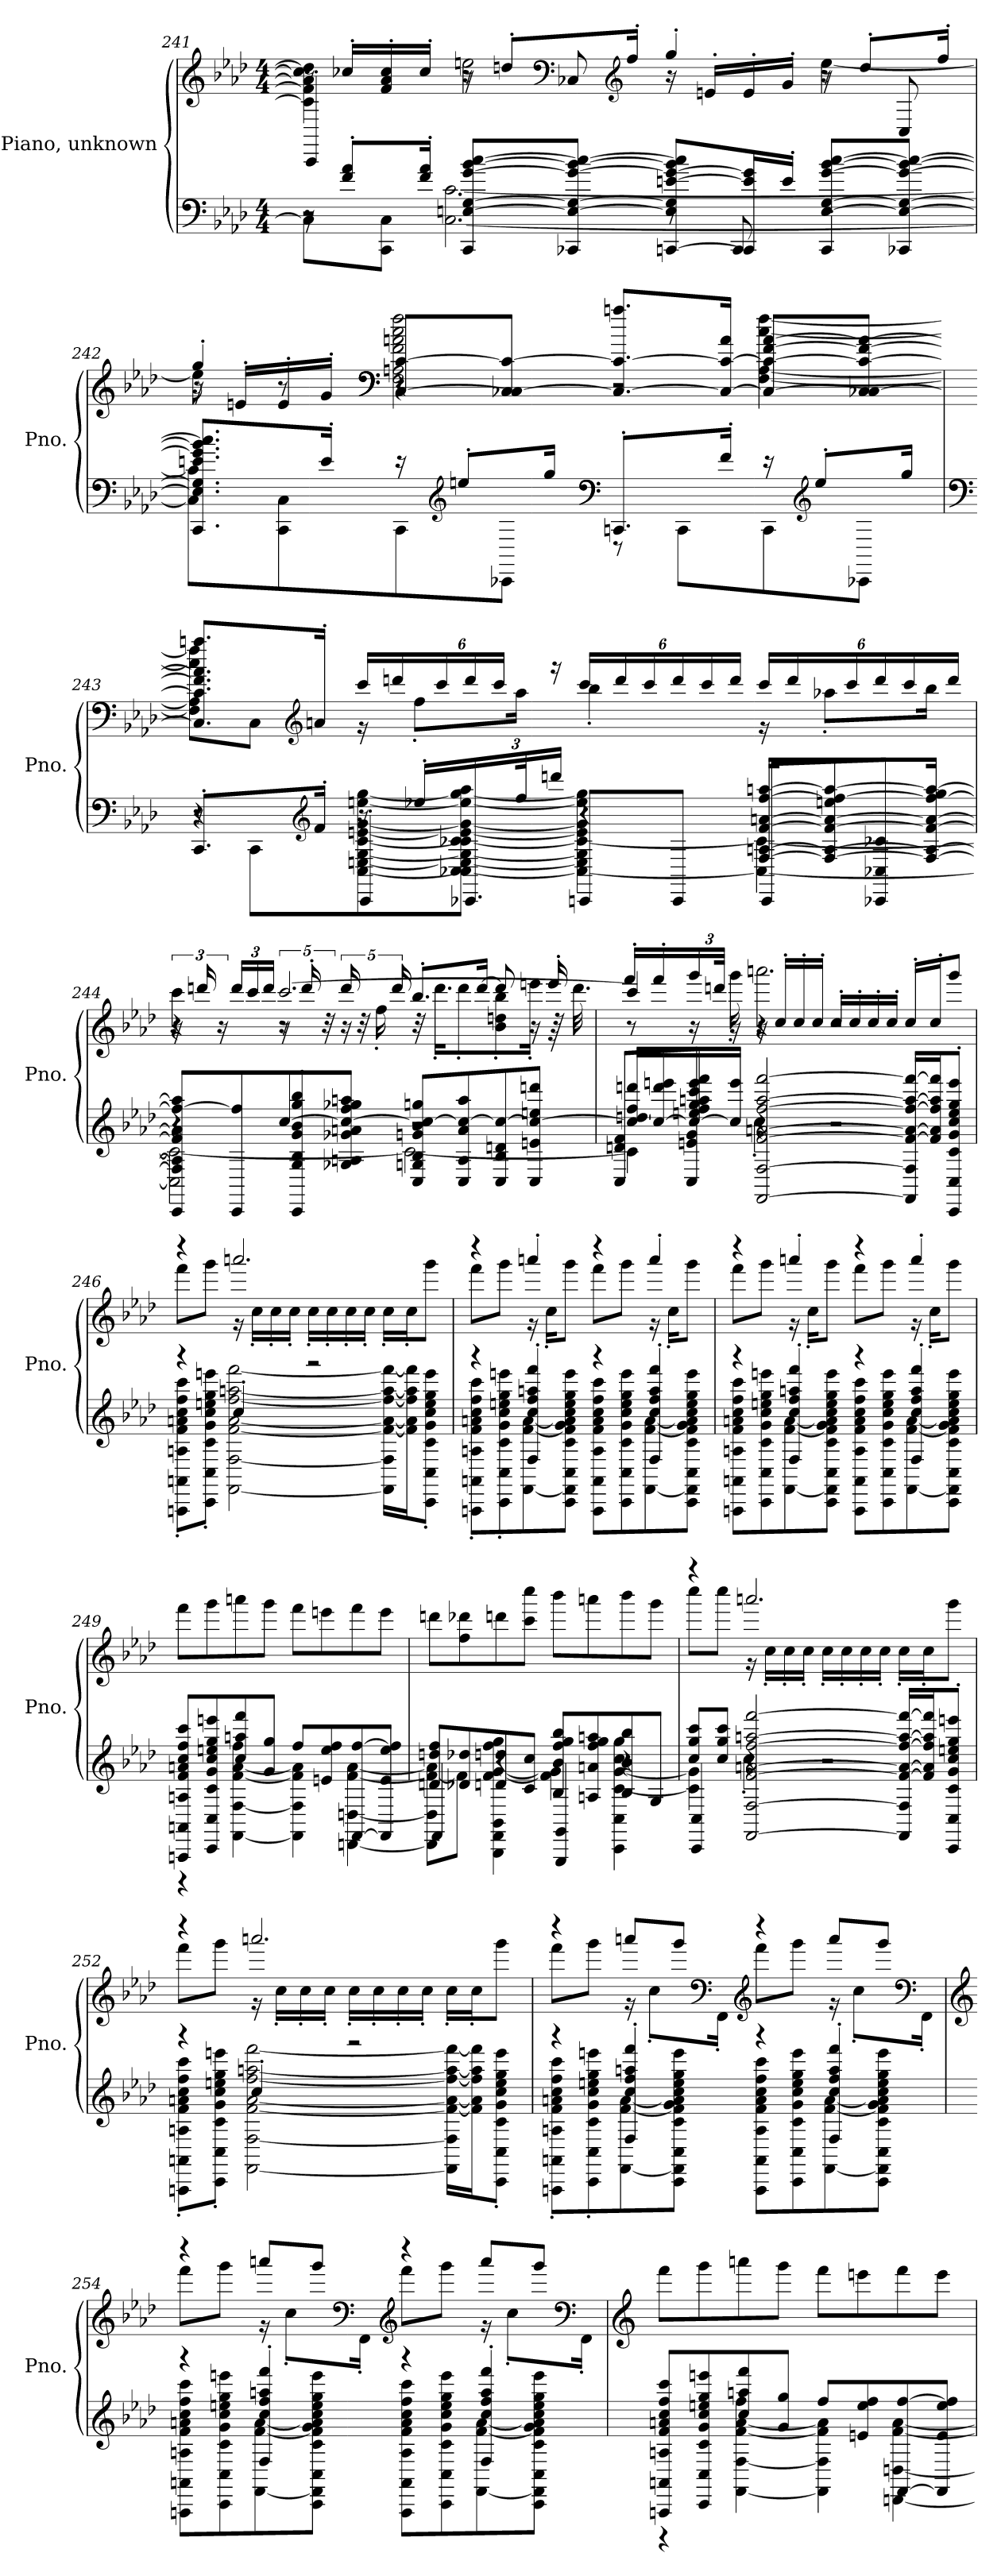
**kern	**kern
*part1	*part1
*staff2	*staff1
*I"Piano, unknown	*
*I'Pno.	*
!!LO:LB:g=z
*clefF4	*clefG2
*k[b-e-a-d-]	*k[b-e-a-d-]
*M4/4	*M4/4
=241	=241
*^	*^
*	*^	*	*^
16r	8C\L]	2r	16r	4c\] 4f\] 4a-\] 4cc-\] 4dd\]	4CC'/
8f/' 8a-/'L	.	.	16cc-X'/LL	.	.
.	8CC\ 8C\J	.	16f/' 16a-/' 16cc-/'	.	.
16f/' 16a-/'Jk	.	.	16cc-'/JJ	.	.
8CC/ [8En/ [8G/ [8g/ [8b-/ [8cc/L	[2.C\ [2.c\	.	16r	2een\	8r
.	.	.	8ddn'/L	.	.
*	*	*	*clefF4	*	*
8CC-X/ 8E/_ 8G/_ 8g/_ 8b-/_ 8cc/_J	.	.	.	.	8C-X/
*	*	*	*clefG2	*	*
.	.	.	16ff'/Jk	.	.
[8CCn/ 8E/] 8G/] [8en/ 8g/_ 8b-/] 8cc/]L	.	8r	16r	.	4gg'/
.	.	.	16en'/LL	.	.
16CC/] 16e/] 16g/]L	.	8CC/	16e'/	.	.
16e'/JJ	.	.	16g'/JJ	.	.
[8E/ [8G/ [8g/ [8b-/ [8cc/L	.	4CC'/	16r	[4ee\	8r
.	.	.	8dd'/L	.	.
8CC-X/ 8E/_ 8G/_ 8g/_ 8b-/_ 8cc/_J	.	.	.	.	8C-/
.	.	.	16ff'/Jk	.	.
*	*v	*v	*	*	*
!!LO:LB:g=z	!!	!!
=242	=242	=242	=242	=242
8.CC/ 8.E/] 8.G/] 8.en/ 8.g/] 8.b-/] 8.cc/]L	8C\] 8c\]L	16r	8ee\]	4gg'/
.	.	16en'/LL	.	.
.	8CC\ 8C\	16e'/	8r	.
16e'/Jk	.	16g'/JJ	.	.
*	*	*clefF4	*	*
16r	8CC\	[8C/ [8c/L	2F\ 2An\ 2f\ 2an\ 2cc\ 2ff\	4r
*clefG2	*	*	*	*
8een'/L	.	.	.	.
.	8CC-X\J	8C-X/ 8C/_ 8c/_J	.	.
16gg/Jk	.	.	.	.
*clefF4	*	*	*	*
8.CCn'/L	8r	8.C/_ 8.c/_ 8.aan/L	.	2r
.	8CC\L	.	.	.
16f'/Jk	.	16C/_ 16c/_ 16a/Jk	.	.
16r	8CC\	8C/_ 8c/_ [8f/ [8a/L	[4F\ [4A\ [4cc\ [4ff\	.
*clefG2	*	*	*	*
8ee'/L	.	.	.	.
.	8CC-X\J	8C-X/ 8C/_ 8c/_ 8f/_ 8a/_J	.	.
16gg/Jk	.	.	.	.
*v	*v	*	*	*
*	*v	*v	*v
!!LO:LB:g=z
=243	=243
*clefF4	*
*^	*^
*	*^	*	*
8.CC'/L	8r	4r	8.C/] 8.c/] 8.f/] 8.a/] 8.aan/L	8F\] 8A\] 8cc\] 8ff\]L
.	8CC\L	.	.	8C\J
*clefG2	*	*	*clefG2	*
16f'/Jk	.	.	16an'/Jk	.
*	*	*	*Xbrackettup	*
16r	[8C\ [8En\ [8G\ [8c\ [8en\ [8g\ [8een\ [8gg\	4CC'/	24ccc/LL	16r
.	.	.	24dddn/	.
16ee-X'/LL	.	.	.	8ff'\L
.	.	.	24ccc/	.
*Xbrackettup	*	*	*brackettup	*
24.CC-X/	8C-X\ 8C\_ 8E\_ 8G\_ 8c-X\ 8c\_ 8e\_ 8g\_ 8ee\_ 8gg\_ 8aa-\J	.	24ddd/	.
.	.	.	24ccc/JJ	.
48ff/K	.	.	.	16aa\Jk
24dddn/JJ	.	.	24r	.
*	*	*	*Xbrackettup	*
8CCn/L	4C\_ 4E\] 4G\] 4c\_ 4e\] 4g\] 4ee\] 4gg\]	4r	24ccc/LL	4bb-'\
.	.	.	24ddd/	.
.	.	.	24ccc/	.
8CC/J	.	.	24ddd/	.
.	.	.	24ccc/	.
.	.	.	24ddd/JJ	.
[16F/ [16An/ [16f/ [16an/ [16ff/ [16aan/KL	4C\_ 4c\_	8CC/L	24ccc/LL	16r
.	.	.	24ddd/	.
8F/_ 8A/_ 8f/_ 8a/_ 8een/ 8ff/_ 8aa/_	.	.	.	8aa-X'\L
.	.	.	24ccc/	.
.	.	8CC-X/ 8C-X/ 8c-X/J	24ddd/	.
.	.	.	24ccc/	.
16F/_ 16A/_ 16f/_ 16a/_ 16ff/_ 16gg/ 16aa/_Jk	.	.	.	16bb-\Jk
.	.	.	24ddd/JJ	.
!!LO:LB:g=z
=244	=244	=244	=244	=244
*	*	*	*	*^
*	*	*	*	*	*brackettup
8CC/ 8F/] 8A/] 8f/] 8a/] 8ff/_ 8aa/]L	2C\] 2c\_	4r	4r	4ccc'\	24r
.	.	.	.	.	24dddn/
.	.	.	.	.	24r
*	*	*	*	*	*Xbrackettup
8CC/ 8ff/]	.	.	.	.	24ddd/LL
.	.	.	.	.	24ccc/
.	.	.	.	.	24ddd/JJ
*	*	*	*	*	*brackettup
[8cc/	.	4CC/' 4G/' 4B-/' 4g/' 4b-/' 4gg/' 4bb-/'	[2.ccc/	8r	20r
.	.	.	.	.	20ddd'/
.	.	.	.	.	40r
8G-X/ 8An/ 8g-X/ 8an/ 8cc/_ 8ff/ 8gg-X/ 8aan/J	.	.	.	16r	20ddd/
.	.	.	.	.	40r
.	.	.	.	16ff'\	.
.	.	.	.	.	20ddd/
8C/ 8Gn/ 8B-/ 8gn/ 8b-/ 8cc/_ 8ggn/L	2c\_	2r	.	32r	8.bb-'/L
.	.	.	.	16.ddd'\KL	.
8C/ 8A/ 8a/ 8cc/_ 8aa/	.	.	.	8ddd'\	.
.	.	.	.	.	[16ddd/Jk
8C/ 8B-/ 8dn/ 8cc/_	.	.	.	8b-\' 8ddn\' 8bb-\'	8ddd/]
8C/ 8en/ 8cc/_ 8een/ 8dddn/J	.	.	.	16eeen'\Jk	16r
.	.	.	.	64r	16eee'/
.	.	.	.	32.ddd\	.
!!LO:PB:g=z	!!	!!
=245	=245	=245	=245	=245	=245
16cc/_ 16ddn/ 16ff/ 16dddn/LL	4c\]	8C/ 8dn/ 8f/L	4ccc/]	8r	16fff'/LL
16cc/_ 16ddd/ 16eeen/	.	.	.	.	16fff'/
*	*	*	*	*	*Xbrackettup
16cc/_ 16een/ 16ff/ 16gg/ 16aan/ 16ccc/ 16eee/ 16fff/	.	8C/ 8en/ 8g/J	.	16r	24ggg/
.	.	.	.	.	48dddn/JJk
16cc/] 16eee/JJ	.	.	.	16ggg'\	16r
[2FF/ [2F/ [2f/ [2an/ [2ff/ [2aa/ [2fff/	4cc'\	4r	4r	2.aaan\	16r
.	.	.	.	.	16cc'/LL
.	.	.	.	.	16cc'/
.	.	.	.	.	16cc'/JJ
.	2r	2r	2r	.	16cc'/LL
.	.	.	.	.	16cc'/
.	.	.	.	.	16cc'/
.	.	.	.	.	16cc'/JJ
16FF/] 16F/] 16f/_ 16a/_ 16ff/_ 16aa/_ 16fff/_LL	.	.	.	.	16cc'/LL
16f/] 16a/] 16ff/] 16aa/] 16fff/]J	.	.	.	.	16cc'/J
8CC/' 8C/' 8c/' 8g/' 8cc/' 8ee/' 8gg/' 8eee/'J	.	.	.	.	8ggg/J
*	*v	*v	*	*	*
*	*	*	*v	*v
=246	=246	=246	=246
4r	8AAAn\' 8AAn\' 8An\' 8f\' 8an\' 8cc\' 8ff\' 8ccc\'L	4r	8fff\L
.	8CC\' 8C\' 8c\' 8g\' 8cc\' 8een\' 8gg\' 8eeen\'J	.	8ggg\J
4cc'/	[2FF\ [2F\ [2f\ [2a\ [2ff\ [2aan\ [2fff\	2.aaan/	16r
.	.	.	16cc'\LL
.	.	.	16cc'\
.	.	.	16cc'\JJ
2r	.	.	16cc'\LL
.	.	.	16cc'\
.	.	.	16cc'\
.	.	.	16cc'\JJ
.	16FF\] 16F\] 16f\_ 16a\_ 16ff\_ 16aa\_ 16fff\_LL	.	16cc'\LL
.	16f\] 16a\] 16ff\] 16aa\] 16fff\]J	.	16cc'\J
.	8CC\' 8C\' 8c\' 8g\' 8cc\' 8ee\' 8gg\' 8eee\'J	.	8ggg\J
!!LO:LB:g=z	!!
=247	=247	=247	=247
4r	8AAAn\' 8AAn\' 8An\' 8f\' 8an\' 8cc\' 8ff\' 8ccc\'L	4r	8fff\L
.	8CC\' 8C\' 8c\' 8g\' 8cc\' 8een\' 8gg\' 8eeen\'	.	8ggg\J
4F/' 4cc/' 4ff/' 4aan/' 4fff/'	[8FF\ [8f\ [8a\	4aaan'/	16r
.	.	.	16cc'\KL
.	8CC\ 8FF\] 8C\ 8c\ 8f\] 8g\ 8a\] 8cc\ 8ee\ 8gg\ 8eee\J	.	8ggg\J
4r	8AAA\ 8AA\ 8A\ 8f\ 8a\ 8cc\ 8ff\ 8ccc\L	4r	8fff\L
.	8CC\ 8C\ 8c\ 8g\ 8cc\ 8ee\ 8gg\ 8eee\	.	8ggg\J
4F/' 4cc/' 4ff/' 4aa/' 4fff/'	[8FF\ [8f\ [8a\	4aaa'/	16r
.	.	.	16cc'\KL
.	8CC\ 8FF\] 8C\ 8c\ 8f\] 8g\ 8a\] 8cc\ 8ee\ 8gg\ 8eee\J	.	8ggg\J
=248	=248	=248	=248
4r	8AAAn\ 8AAn\ 8An\ 8f\ 8an\ 8cc\ 8ff\ 8ccc\L	4r	8fff\L
.	8CC\ 8C\ 8c\ 8g\ 8cc\ 8een\ 8gg\ 8eeen\	.	8ggg\J
4F/' 4cc/' 4ff/' 4aan/' 4fff/'	[8FF\ [8f\ [8a\	4aaan'/	16r
.	.	.	16cc'\KL
.	8CC\ 8FF\] 8C\ 8c\ 8f\] 8g\ 8a\] 8cc\ 8ee\ 8gg\ 8eee\J	.	8ggg\J
4r	8AAA\ 8AA\ 8A\ 8f\ 8a\ 8cc\ 8ff\ 8ccc\L	4r	8fff\L
.	8CC\ 8C\ 8c\ 8g\ 8cc\ 8ee\ 8gg\ 8eee\	.	8ggg\J
4F/' 4cc/' 4ff/' 4aa/' 4fff/'	[8FF\ [8f\ [8a\	4aaa'/	16r
.	.	.	16cc'\KL
.	8CC\ 8FF\] 8C\ 8c\ 8f\] 8g\ 8a\] 8cc\ 8ee\ 8gg\ 8eee\J	.	8ggg\J
*	*	*v	*v
=249	=249	=249
8AAAn/ 8AAn/ 8An/ 8f/ 8an/ 8cc/ 8ff/ 8ccc/L	4r	8fff\L
8CC/ 8C/ 8c/ 8g/ 8cc/ 8een/ 8gg/ 8eeen/	.	8ggg\
8cc/ 8aan/ 8fff/	[4FF\ [4F\ [4f\ [4a\ 4ff\	8aaan\
8g/ 8gg/J	.	8ggg\J
8ff/L	4FF\] 4F\] 4f\] 4a\]	8fff\L
8en/ 8ee/ 8ff/	.	8eeen\
[8FF/ [8ff/	[4DDn\ [4Dn\ [4f\ [4a\	8fff\
8FF/] 8e/ 8ee/ 8ff/]J	.	8eee\J
!!LO:LB:g=z
=250	=250	=250
*	*^	*
8dn/ 8ddn/ 8ff/L	8DD\] 8D\] 8f\_ 8a\]L	4FF/	8dddn\L
8d-X/ 8dd-X/	8f\J]	.	8ff\ 8ddd-X\
8dn/ 8ddn/	4BBB-\ 4FF\ 4BB-\ [4f\ [4g\ 4ff\ 4gg\	4r	8dddn\
8c/ 8cc/J	.	.	8ccc\ 8cccc\J
8B-/ 8b-/ 8ff/ 8gg/ 8bb-/L	4f\] 4g\]	4GGG/ 4GG/	8bbb-\L
8An/ 8an/ 8ff/ 8gg/ 8aan/	.	.	8aaan\
8B-/ 8b-/ 8bb-/	4CC\ 4C\ [4c\ [4g\ 4cc\ 4gg\	4r	8bbb-\
8G/J	.	.	8ggg\J
=251	=251	=251	=251
*	*	*	*^
8cc/ 8gg/ 8ccc/L	4c\] 4g\]	4CC/ 4C/	4r	8cccc\L
8cc/ 8gg/ 8ccc/J	.	.	.	8cccc\J
[2FF/ [2F/ [2f/ [2an/ [2ff/ [2aan/ [2fff/	4cc'\	4r	2.aaan/	16r
.	.	.	.	16cc'\LL
.	.	.	.	16cc'\
.	.	.	.	16cc'\JJ
.	2r	2r	.	16cc'\LL
.	.	.	.	16cc'\
.	.	.	.	16cc'\
.	.	.	.	16cc'\JJ
16FF/] 16F/] 16f/_ 16a/_ 16ff/_ 16aa/_ 16fff/_LL	.	.	.	16cc'\LL
16f/] 16a/] 16ff/] 16aa/] 16fff/]J	.	.	.	16cc'\J
8CC/' 8C/' 8c/' 8g/' 8cc/' 8een/' 8gg/' 8eeen/'J	.	.	.	8ggg\J
*	*v	*v	*	*
!!LO:LB:g=z	!!
=252	=252	=252	=252
4r	8AAAn\' 8AAn\' 8An\' 8f\' 8an\' 8cc\' 8ff\' 8ccc\'L	4r	8fff\L
.	8CC\' 8C\' 8c\' 8g\' 8cc\' 8een\' 8gg\' 8eeen\'J	.	8ggg\J
4cc'/	[2FF\ [2F\ [2f\ [2a\ [2ff\ [2aan\ [2fff\	2.aaan/	16r
.	.	.	16cc'\LL
.	.	.	16cc'\
.	.	.	16cc'\JJ
2r	.	.	16cc'\LL
.	.	.	16cc'\
.	.	.	16cc'\
.	.	.	16cc'\JJ
.	16FF\] 16F\] 16f\_ 16a\_ 16ff\_ 16aa\_ 16fff\_LL	.	16cc'\LL
.	16f\] 16a\] 16ff\] 16aa\] 16fff\]J	.	16cc'\J
.	8CC\' 8C\' 8c\' 8g\' 8cc\' 8ee\' 8gg\' 8eee\'J	.	8ggg\J
=253	=253	=253	=253
4r	8AAAn\' 8AAn\' 8An\' 8f\' 8an\' 8cc\' 8ff\' 8ccc\'L	4r	8fff\L
.	8CC\' 8C\' 8c\' 8g\' 8cc\' 8een\' 8gg\' 8eeen\'	.	8ggg\J
4F/' 4cc/' 4ff/' 4aan/' 4fff/'	[8FF\ [8f\ [8a\	8aaan/L	16r
.	.	.	8cc'\L
.	8CC\ 8FF\] 8C\ 8c\ 8f\] 8g\ 8a\] 8cc\ 8ee\ 8gg\ 8eee\J	8ggg/J	.
*	*	*clefF4	*
.	.	.	16FF'\Jk
*	*	*clefG2	*
4r	8AAA\ 8AA\ 8A\ 8f\ 8a\ 8cc\ 8ff\ 8ccc\L	4r	8fff\L
.	8CC\ 8C\ 8c\ 8g\ 8cc\ 8ee\ 8gg\ 8eee\	.	8ggg\J
4F/' 4cc/' 4ff/' 4aa/' 4fff/'	[8FF\ [8f\ [8a\	8aaa/L	16r
.	.	.	8cc'\L
.	8CC\ 8FF\] 8C\ 8c\ 8f\] 8g\ 8a\] 8cc\ 8ee\ 8gg\ 8eee\J	8ggg/J	.
*	*	*clefF4	*
.	.	.	16FF'\Jk
!!LO:LB:g=z	!!
=254	=254	=254	=254
*	*	*clefG2	*
4r	8AAAn\ 8AAn\ 8An\ 8f\ 8an\ 8cc\ 8ff\ 8ccc\L	4r	8fff\L
.	8CC\ 8C\ 8c\ 8g\ 8cc\ 8een\ 8gg\ 8eeen\	.	8ggg\J
4F/' 4cc/' 4ff/' 4aan/' 4fff/'	[8FF\ [8f\ [8a\	8aaan/L	16r
.	.	.	8cc'\L
.	8CC\ 8FF\] 8C\ 8c\ 8f\] 8g\ 8a\] 8cc\ 8ee\ 8gg\ 8eee\J	8ggg/J	.
*	*	*clefF4	*
.	.	.	16FF'\Jk
*	*	*clefG2	*
4r	8AAA\ 8AA\ 8A\ 8f\ 8a\ 8cc\ 8ff\ 8ccc\L	4r	8fff\L
.	8CC\ 8C\ 8c\ 8g\ 8cc\ 8ee\ 8gg\ 8eee\	.	8ggg\J
4F/' 4cc/' 4ff/' 4aa/' 4fff/'	[8FF\ [8f\ [8a\	8aaa/L	16r
.	.	.	8cc'\L
.	8CC\ 8FF\] 8C\ 8c\ 8f\] 8g\ 8a\] 8cc\ 8ee\ 8gg\ 8eee\J	8ggg/J	.
*	*	*clefF4	*
.	.	.	16FF'\Jk
*	*	*v	*v
=255	=255	=255
*	*	*clefG2
8AAAn/ 8AAn/ 8An/ 8f/ 8an/ 8cc/ 8ff/ 8ccc/L	4r	8fff\L
8CC/ 8C/ 8c/ 8g/ 8cc/ 8een/ 8gg/ 8eeen/	.	8ggg\
8cc/ 8aan/ 8fff/	[4FF\ [4F\ [4f\ [4a\ 4ff\	8aaan\
8g/ 8gg/J	.	8ggg\J
8ff/L	4FF\] 4F\] 4f\] 4a\]	8fff\L
8en/ 8ee/ 8ff/	.	8eeen\
[8FF/ [8ff/	[4DDn\ [4Dn\ [4f\ [4a\	8fff\
8FF/] 8e/ 8ee/ 8ff/]J	.	8eee\J
*v	*v	*
=	=
*-	*-
